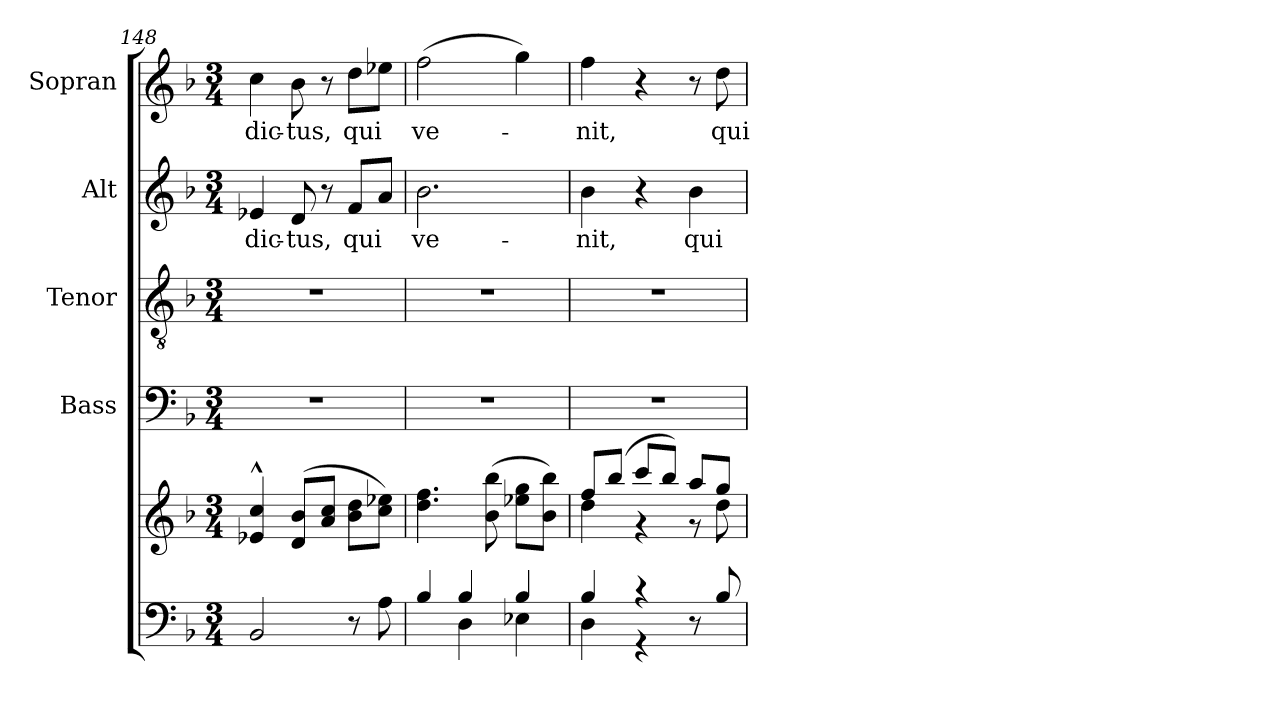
**kern	**kern	**kern	**kern	**kern	**text	**kern	**text
*part5	*part5	*part4	*part3	*part2	*part2	*part1	*part1
*staff6	*staff5	*staff4	*staff3	*staff2	*staff2	*staff1	*staff1
*	*	*I"Bass	*I"Tenor	*I"Alt	*	*I"Sopran	*
*	*	*I'B.	*I'T.	*I'A.	*	*I'S.	*
*clefF4	*clefG2	*clefF4	*clefGv2	*clefG2	*	*clefG2	*
*k[b-]	*k[b-]	*k[b-]	*k[b-]	*k[b-]	*	*k[b-]	*
*F:	*F:	*F:	*F:	*F:	*	*F:	*
*M3/4	*M3/4	*M3/4	*M3/4	*M3/4	*	*M3/4	*
=148	=148	=148	=148	=148	=148	=148	=148
!	!	!	!	!	!LO:LY:b	!	!LO:LY:b
2BB-/	4e-X/^^> 4cc/^^>	2.r	2.r	4e-X/	-dic-	4cc\	-dic-
!	!	!	!	!	!LO:LY:b	!	!LO:LY:b
.	(>8d/ 8b-/L	.	.	8d/	-tus,	8b-\	-tus,
.	8a/ 8cc/J	.	.	8r	.	8r	.
!	!	!	!	!	!LO:LY:b	!	!LO:LY:b
8r	8b-\ 8dd\L	.	.	8f/L	qui	8dd\L	qui
8A\	8cc\ 8ee-X\J)	.	.	8a/J	.	8ee-X\J	.
!!LO:PB:g=z
=149	=149	=149	=149	=149	=149	=149	=149
*^	*	*	*	*	*	*	*
!	!	!	!	!	!	!LO:LY:b	!	!LO:LY:b
4B-/	4ryy	4.dd\ 4.ff\	2.r	2.r	2.b-\	ve-	(>2ff\	ve-
4B-/	4D\	.	.	.	.	.	.	.
.	.	(>8b-\ 8bb-\	.	.	.	.	.	.
4B-/	4E-X\	8ee-X\ 8gg\L	.	.	.	.	4gg\)	.
.	.	8b-\ 8bb-\J)	.	.	.	.	.	.
=150	=150	=150	=150	=150	=150	=150	=150	=150
*	*	*^	*	*	*	*	*	*
!	!	!	!	!	!	!	!LO:LY:b	!	!LO:LY:b
4B-/	4D\	8ff/L	4dd\	2.r	2.r	4b-\	-nit,	4ff\	-nit,
.	.	(>8bb-/J	.	.	.	.	.	.	.
4r	4r	8ccc/L	4r	.	.	4r	.	4r	.
.	.	8bb-/J)	.	.	.	.	.	.	.
!	!	!	!	!	!	!	!LO:LY:b	!	!
8r	4ryy	8aa/L	8r	.	.	4b-\	qui	8r	.
!	!	!	!	!	!	!	!	!	!LO:LY:b
8B-/	.	8gg/J	8dd\	.	.	.	.	8dd\	qui
*v	*v	*	*	*	*	*	*	*	*
*	*v	*v	*	*	*	*	*	*
=	=	=	=	=	=	=	=
*-	*-	*-	*-	*-	*-	*-	*-
